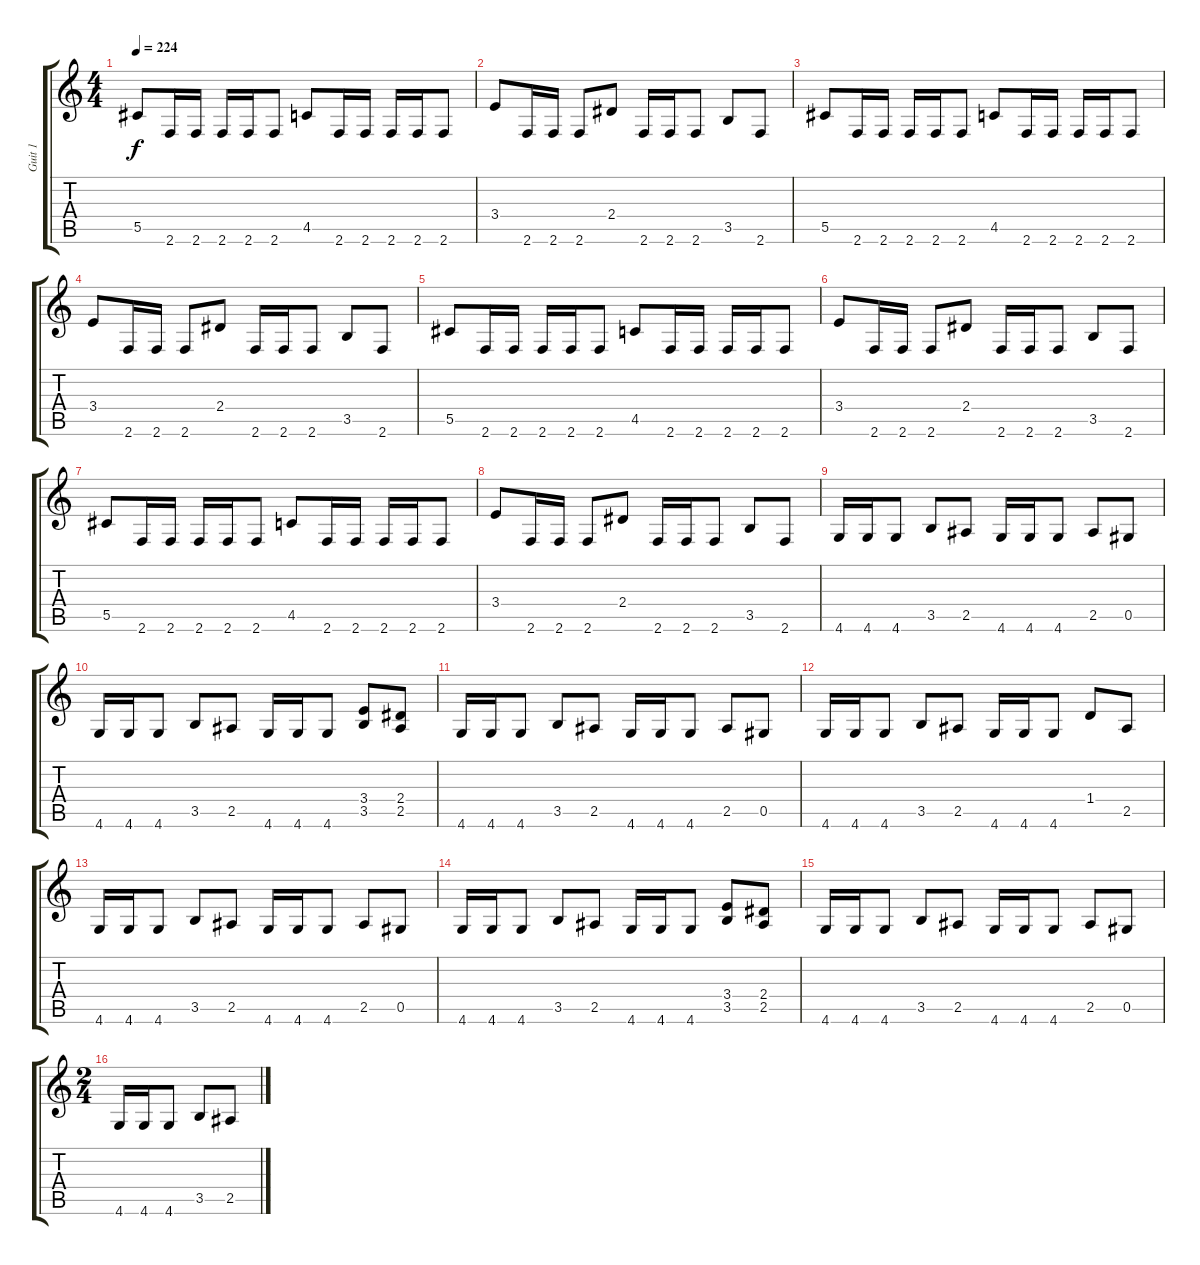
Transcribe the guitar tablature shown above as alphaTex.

\track ("Guit 1" "Guit 1") {instrument distortionguitar}
\staff {score tabs}
\tuning (Eb4 Bb3 Gb3 Db3 Ab2 Eb2) {hide}
\ts (4 4)
\tempo 224
\clef g2
\ks c
5.5.8{dy f volume 8 instrument distortionguitar} 2.6.16 2.6.16 2.6.16 2.6.16 2.6.8 4.5.8 2.6.16 2.6.16 2.6.16 2.6.16 2.6.8 |
3.4.8 2.6.16 2.6.16 2.6.8 2.4.8 2.6.16 2.6.16 2.6.8 3.5.8 2.6.8 |
5.5.8 2.6.16 2.6.16 2.6.16 2.6.16 2.6.8 4.5.8 2.6.16 2.6.16 2.6.16 2.6.16 2.6.8 |
3.4.8 2.6.16 2.6.16 2.6.8 2.4.8 2.6.16 2.6.16 2.6.8 3.5.8 2.6.8 |
5.5.8 2.6.16 2.6.16 2.6.16 2.6.16 2.6.8 4.5.8 2.6.16 2.6.16 2.6.16 2.6.16 2.6.8 |
3.4.8 2.6.16 2.6.16 2.6.8 2.4.8 2.6.16 2.6.16 2.6.8 3.5.8 2.6.8 |
5.5.8 2.6.16 2.6.16 2.6.16 2.6.16 2.6.8 4.5.8 2.6.16 2.6.16 2.6.16 2.6.16 2.6.8 |
3.4.8 2.6.16 2.6.16 2.6.8 2.4.8 2.6.16 2.6.16 2.6.8 3.5.8 2.6.8 |
4.6.16 4.6.16 4.6.8 3.5.8 2.5.8 4.6.16 4.6.16 4.6.8 2.5.8 0.5.8 |
4.6.16 4.6.16 4.6.8 3.5.8 2.5.8 4.6.16 4.6.16 4.6.8 (3.4 3.5).8 (2.4 2.5).8 |
4.6.16 4.6.16 4.6.8 3.5.8 2.5.8 4.6.16 4.6.16 4.6.8 2.5.8 0.5.8 |
4.6.16 4.6.16 4.6.8 3.5.8 2.5.8 4.6.16 4.6.16 4.6.8 1.4.8 2.5.8 |
4.6.16 4.6.16 4.6.8 3.5.8 2.5.8 4.6.16 4.6.16 4.6.8 2.5.8 0.5.8 |
4.6.16 4.6.16 4.6.8 3.5.8 2.5.8 4.6.16 4.6.16 4.6.8 (3.4 3.5).8 (2.4 2.5).8 |
4.6.16 4.6.16 4.6.8 3.5.8 2.5.8 4.6.16 4.6.16 4.6.8 2.5.8 0.5.8 |
\ts (2 4)
4.6.16 4.6.16 4.6.8 3.5.8 2.5.8
